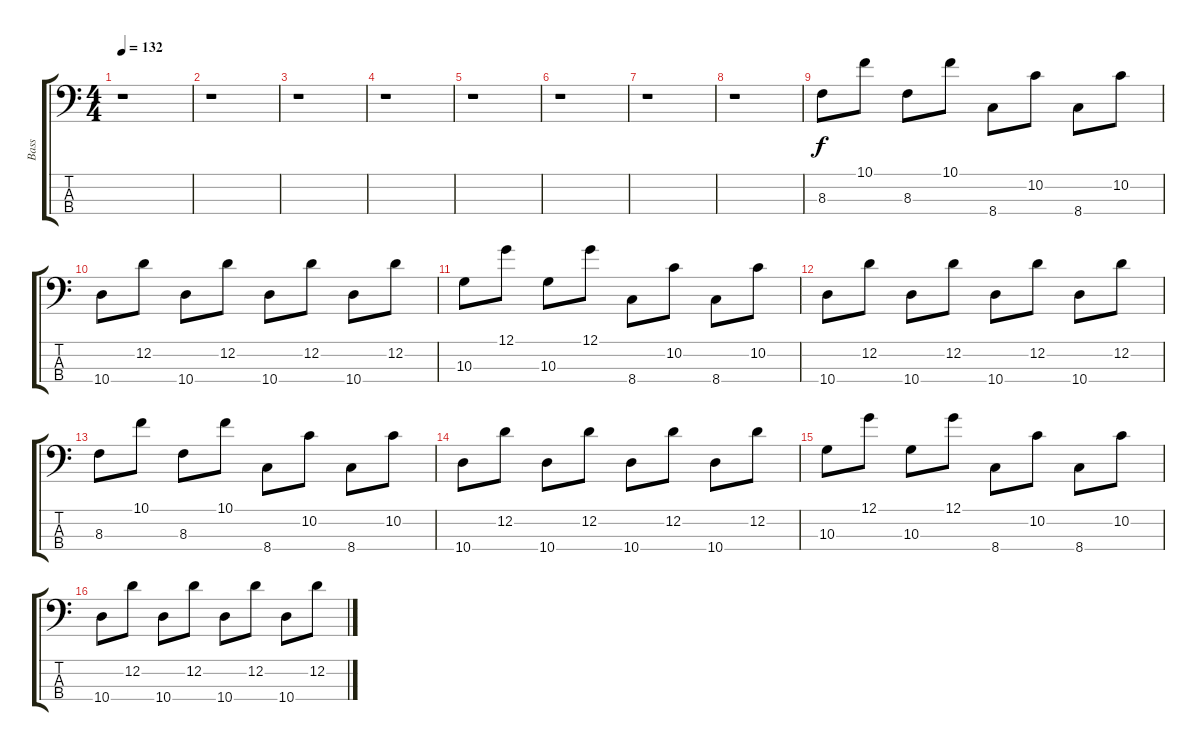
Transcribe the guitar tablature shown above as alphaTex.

\track ("Bass" "Bass") {instrument electricbasspick}
\staff {score tabs}
\tuning (G2 D2 A1 E1) {hide}
\ts (4 4)
\tempo 132
\clef f4
\ks c
r.1{dy f instrument electricbasspick} |
r.1 |
r.1 |
r.1 |
r.1 |
r.1 |
r.1 |
r.1 |
8.3.8 10.1.8 8.3.8 10.1.8 8.4.8 10.2.8 8.4.8 10.2.8 |
10.4.8 12.2.8 10.4.8 12.2.8 10.4.8 12.2.8 10.4.8 12.2.8 |
10.3.8 12.1.8 10.3.8 12.1.8 8.4.8 10.2.8 8.4.8 10.2.8 |
10.4.8 12.2.8 10.4.8 12.2.8 10.4.8 12.2.8 10.4.8 12.2.8 |
8.3.8 10.1.8 8.3.8 10.1.8 8.4.8 10.2.8 8.4.8 10.2.8 |
10.4.8 12.2.8 10.4.8 12.2.8 10.4.8 12.2.8 10.4.8 12.2.8 |
10.3.8 12.1.8 10.3.8 12.1.8 8.4.8 10.2.8 8.4.8 10.2.8 |
10.4.8 12.2.8 10.4.8 12.2.8 10.4.8 12.2.8 10.4.8 12.2.8
